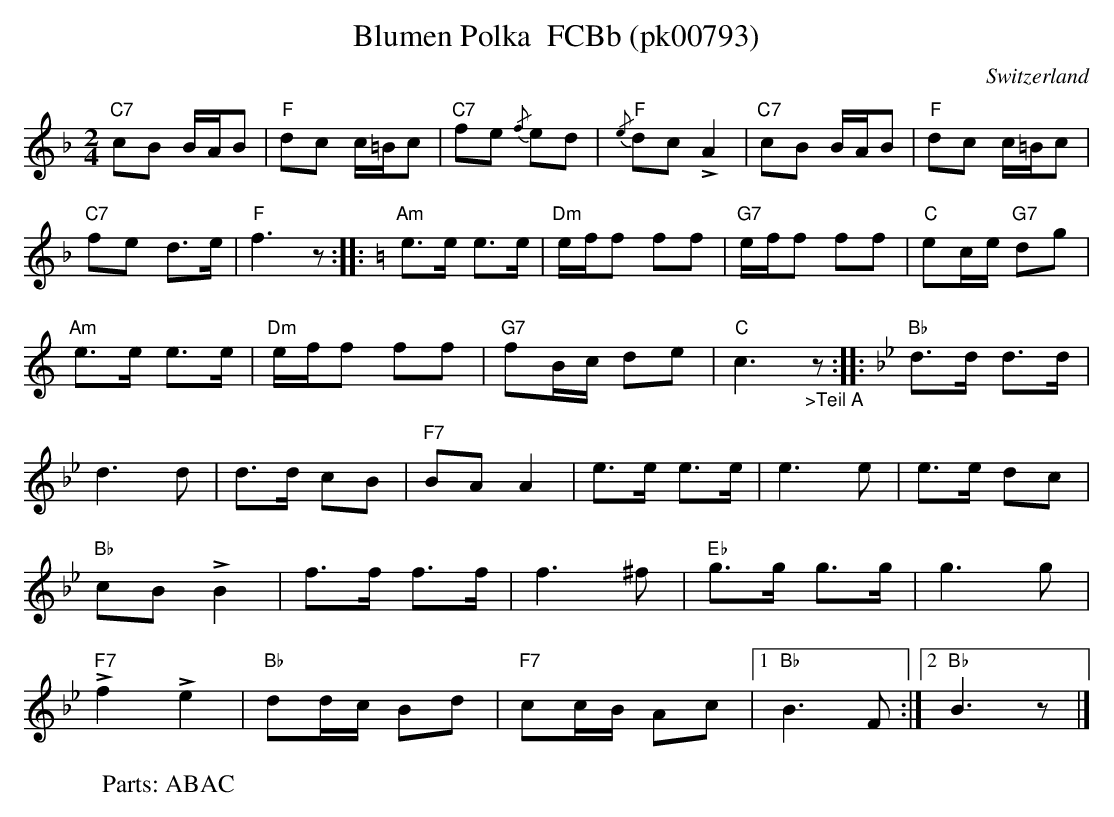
X:1
T: Blumen Polka  FCBb (pk00793)
O:Switzerland
M:2/4
L:1/8
K:F major
"C7"cB B/A/B | "F"dc c/=B/c | "C7"fe {/f}ed | {/e}"F"dc!>!A2 | "C7"cB B/A/B | "F"dc c/=B/c |
"C7"fe d>e | "F"f3z :: [K:C] "Am"e>e e>e | "Dm"e/f/f ff | "G7"e/f/f ff | "C"ec/e/ "G7"dg |
"Am"e>e e>e | "Dm"e/f/f ff | "G7"fB/c/ de | "C"c3"_>Teil A"z :: [K:Bb]  "Bb"d>d d>d |
d3d | d>d cB | "F7"BAA2 | e>e e>e | e3e | e>e dc |
"Bb"cB!>!B2 | f>f f>f | f3^f | "Eb"g>g g>g | g3g |
!>!"F7"f2!>!e2 | "Bb"dd/c/ Bd | "F7"cc/B/ Ac |1 "Bb"B3F :|2 "Bb"B3z |]
W: Parts: ABAC
